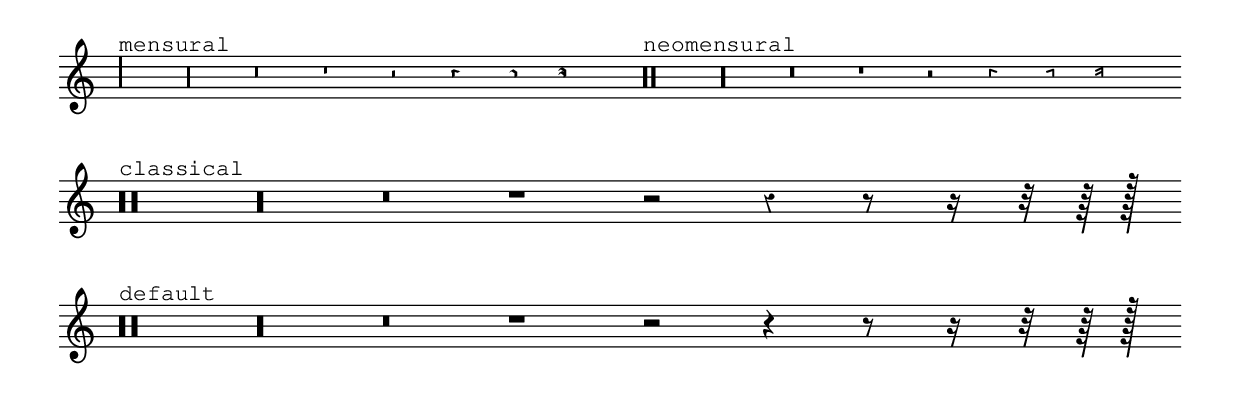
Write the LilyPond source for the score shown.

%% Do not edit this file; it is auto-generated from LSR http://lsr.dsi.unimi.it
%% This file is in the public domain.
\version "2.13.0"

\header {
  lsrtags = "rhythms, ancient-notation, tweaks-and-overrides"

  doctitlees = "Estilos de silencios"
  texidoces = "
Los silencios se pueden imprimir en distintos estilos.
"

  doctitlede = "Pausenstile"
  texidocde = "
Pausen können in verschiedenen Stilen dargestellt werden.
"

  texidoc = "
Rests may be used in various styles.




"
  doctitle = "Rest styles"
} % begin verbatim

\layout {
  indent = 0.0
  \context {
    \Staff
    \remove "Time_signature_engraver"
  }
}

\new Staff \relative c {
  \cadenzaOn
  \override Staff.Rest #'style = #'mensural
  r\maxima^\markup \typewriter { mensural }
  r\longa r\breve r1 r2 r4 r8 r16 s32 s64 s128 s128
  \bar ""
  
  \override Staff.Rest #'style = #'neomensural
  r\maxima^\markup \typewriter { neomensural }
  r\longa r\breve r1 r2 r4 r8 r16 s32 s64 s128 s128
  \bar ""
  
  \override Staff.Rest #'style = #'classical
  r\maxima^\markup \typewriter { classical }
  r\longa r\breve r1 r2 r4 r8 r16 r32 r64 r128 s128
  \bar ""
  
  \override Staff.Rest  #'style = #'default
  r\maxima^\markup \typewriter { default }
  r\longa r\breve r1 r2 r4 r8 r16 r32 r64 r128 s128
}
